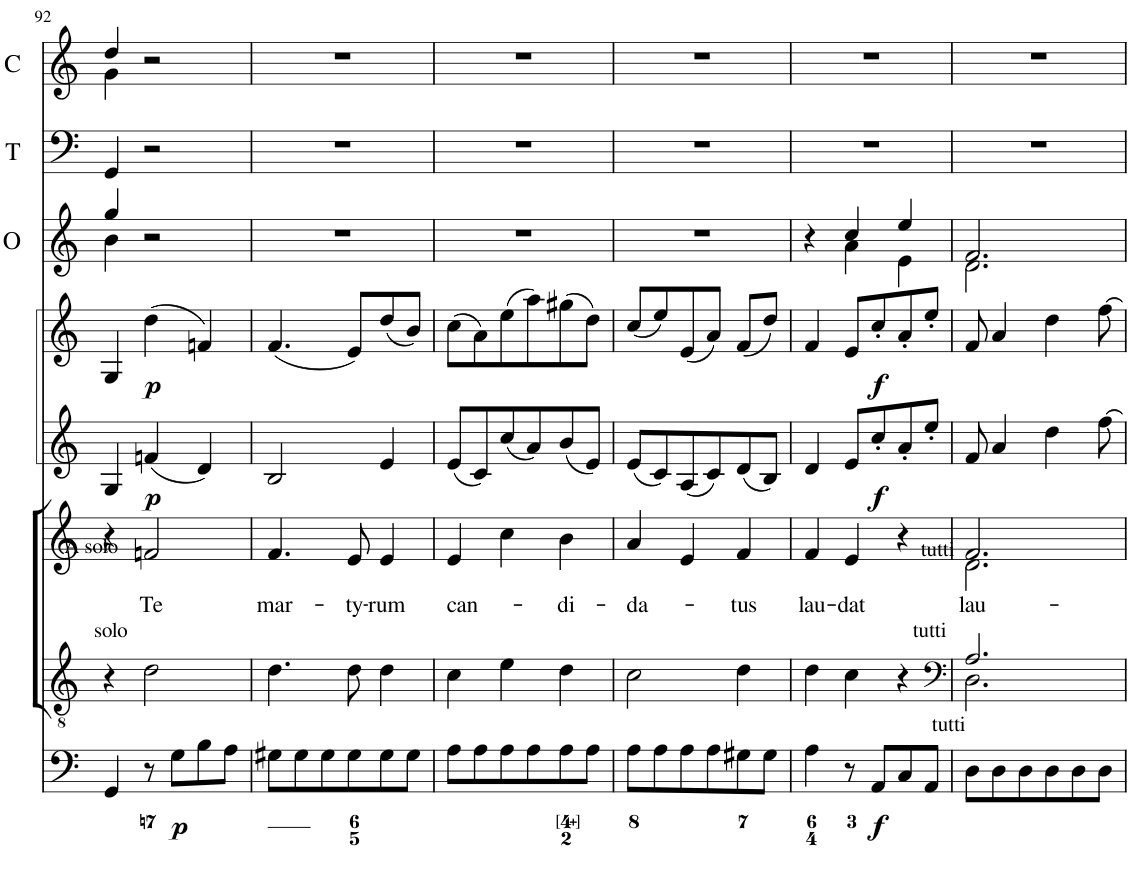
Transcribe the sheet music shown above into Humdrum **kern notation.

**kern	**dynam	**kern	**kern	**text	**kern	**dynam	**kern	**dynam	**kern	**kern	**kern
*part8	*part8	*part7	*part6	*part6	*part5	*part5	*part4	*part4	*part3	*part2	*part1
*staff8	*staff8	*staff7	*staff6	*staff6	*staff5	*staff5	*staff4	*staff4	*staff3	*staff2	*staff1
*I"Organ	*	*I"Voice	*I"Voice	*	*I"Violino 2	*	*I"Violino 1	*	*I"Oboi	*I"Timpani	*I"Clarini
*	*	*	*	*	*I'Vln	*	*I'Vln	*	*I'O	*I'T	*I'C
!!LO:PB:g=z
*clefF4	*	*clefGv2	*clefG2	*	*clefG2	*	*clefG2	*	*clefG2	*clefF4	*clefG2
*k[]	*	*k[]	*k[]	*	*k[]	*	*k[]	*	*k[]	*k[]	*k[]
*M3/4	*	*M3/4	*M3/4	*	*M3/4	*	*M3/4	*	*M3/4	*M3/4	*M3/4
=92	=92	=92	=92	=92	=92	=92	=92	=92	=92	=92	=92
*	*	*	*	*	*	*	*	*	*^	*	*^
4GG/	.	4r	4r	.	4G/	.	4G/	.	4gg/	4b\	4GG/	4dd/	4g\
!	!	!	!LO:TX:a:t=A solo	!	!	!	!	!	!	!	!	!	!
!	!	!LO:TX:a:t=solo	!	!	!	!	!	!	!	!	!	!	!
!	!	!	!	!LO:LY:b	!	!LO:DY:b	!	!LO:DY:b	!	!	!	!	!
8r	.	2d\	2fn/	Te	(4fn/	p	(4dd\	p	2r	2ryy	2r	2r	2ryy
!	!LO:DY:b	!	!	!	!	!	!	!	!	!	!	!	!
8G\L	p	.	.	.	.	.	.	.	.	.	.	.	.
8B\	.	.	.	.	4d/)	.	4fn/)	.	.	.	.	.	.
8A\J	.	.	.	.	.	.	.	.	.	.	.	.	.
*	*	*	*	*	*	*	*	*	*v	*v	*	*v	*v
=93	=93	=93	=93	=93	=93	=93	=93	=93	=93	=93	=93
!	!	!	!	!LO:LY:b	!	!	!	!	!	!	!
8G#X\L	.	4.d\	4.f/	mar-	2B/	.	(4.f/	.	2.r	2.r	2.r
8G#\	.	.	.	.	.	.	.	.	.	.	.
8G#\	.	.	.	.	.	.	.	.	.	.	.
!	!	!	!	!LO:LY:b	!	!	!	!	!	!	!
8G#\	.	8d\	8e/	-ty-	.	.	8e/L)	.	.	.	.
!	!	!	!	!LO:LY:b	!	!	!	!	!	!	!
8G#\	.	4d\	4e/	-rum	4e/	.	(8dd/	.	.	.	.
8G#\J	.	.	.	.	.	.	8b/J)	.	.	.	.
=94	=94	=94	=94	=94	=94	=94	=94	=94	=94	=94	=94
!	!	!	!	!LO:LY:b	!	!	!	!	!	!	!
8A\L	.	4c\	4e/	can-	(8e/L	.	(8cc\L	.	2.r	2.r	2.r
8A\	.	.	.	.	8c/)	.	8a\)	.	.	.	.
8A\	.	4e\	4cc\	.	(8cc/	.	(8ee\	.	.	.	.
8A\	.	.	.	.	8a/)	.	8aa\)	.	.	.	.
!	!	!	!	!LO:LY:b	!	!	!	!	!	!	!
8A\	.	4d\	4b\	di-	(8b/	.	(8gg#X\	.	.	.	.
8A\J	.	.	.	.	8e/J)	.	8dd\J)	.	.	.	.
=95	=95	=95	=95	=95	=95	=95	=95	=95	=95	=95	=95
!	!	!	!	!LO:LY:b	!	!	!	!	!	!	!
8A\L	.	2c\	4a/	-da-	(8e/L	.	(8cc/L	.	2.r	2.r	2.r
8A\	.	.	.	.	8c/)	.	8ee/)	.	.	.	.
8A\	.	.	4e/	.	(8A/	.	(8e/	.	.	.	.
8A\	.	.	.	.	8c/)	.	8a/J)	.	.	.	.
!	!	!	!	!LO:LY:b	!	!	!	!	!	!	!
8G#X\	.	4d\	4f/	-tus	(8d/	.	(8f/L	.	.	.	.
8G#\J	.	.	.	.	8B/J)	.	8dd/J)	.	.	.	.
=96	=96	=96	=96	=96	=96	=96	=96	=96	=96	=96	=96
!	!	!	!	!LO:LY:b	!	!	!	!	!	!	!
*	*	*	*	*	*	*	*	*	*^	*	*
4A\	.	4d\	4f/	lau-	4d/	.	4f/	.	4r	4ryy	2.r	2.r
!	!	!	!	!LO:LY:b	!	!	!	!	!	!	!	!
8r	.	4c\	4e/	-dat	8e/L	.	8e/L	.	4cc/	4a\	.	.
!	!LO:DY:b	!	!	!	!	!LO:DY:b	!	!LO:DY:b	!	!	!	!
8AA/L	f	.	.	.	8cc'/	f	8cc'/	f	.	.	.	.
8C/	.	4r	4r	.	8a'/	.	8a'/	.	4ee/	4e\	.	.
8AA/J	.	.	.	.	8ee'/J	.	8ee'/J	.	.	.	.	.
=97	=97	=97	=97	=97	=97	=97	=97	=97	=97	=97	=97	=97
*	*	*clefF4	*	*	*	*	*	*	*	*	*	*
*	*	*^	*	*	*	*	*	*	*	*	*	*
!	!	!	!	!LO:TX:a:t=tutti	!	!	!	!	!	!	!	!	!
!	!	!LO:TX:a:t=tutti	!	!	!	!	!	!	!	!	!	!	!
!LO:TX:a:t=tutti	!	!	!	!	!	!	!	!	!	!	!	!	!
!	!	!	!	!	!LO:LY:b	!	!	!	!	!	!	!	!
*	*	*	*	*^	*	*	*	*	*	*	*	*	*
8D\L	.	2.A/	2.D\	2.f/	2.d\	lau-	8f/	.	8f/	.	2.f/	2.d\	2.r	2.r
8D\	.	.	.	.	.	.	4a/	.	4a/	.	.	.	.	.
8D\	.	.	.	.	.	.	.	.	.	.	.	.	.	.
8D\	.	.	.	.	.	.	4dd\	.	4dd\	.	.	.	.	.
8D\	.	.	.	.	.	.	.	.	.	.	.	.	.	.
8D\J	.	.	.	.	.	.	[8ff\	.	[8ff\	.	.	.	.	.
*	*	*v	*v	*	*	*	*	*	*	*	*v	*v	*	*
*	*	*	*v	*v	*	*	*	*	*	*	*	*
=	=	=	=	=	=	=	=	=	=	=	=
*-	*-	*-	*-	*-	*-	*-	*-	*-	*-	*-	*-
